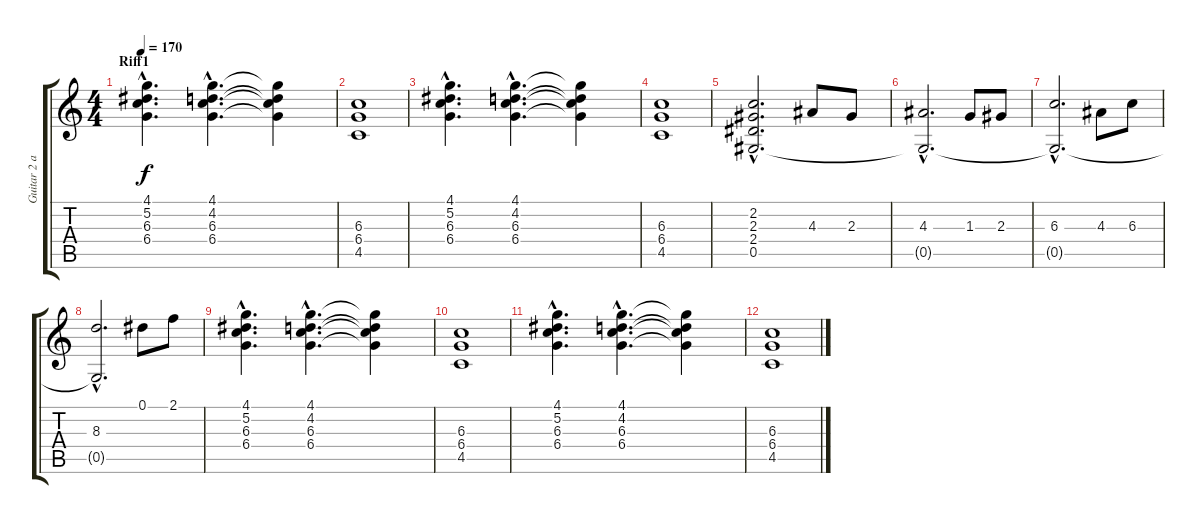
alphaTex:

\track ("Guitar 2 acc" "Guitar 2 a") {instrument acousticguitarsteel}
\staff {score tabs}
\tuning (Eb4 Bb3 Gb3 Db3 Ab2 Eb2) {hide}
\ts (4 4)
\section ("" "Riff1")
\tempo 170
\clef g2
\ks c
(4.1{hac} 5.2{hac} 6.3{hac} 6.4{hac}).4{d dy f instrument acousticguitarsteel} (4.1{hac} 4.2{hac} 6.3{hac} 6.4{hac}).4{d} (4.1{t} 4.2{t} 6.3{t} 6.4{t}).4 |
(6.3 6.4 4.5).1 |
(4.1{hac} 5.2{hac} 6.3{hac} 6.4{hac}).4{d} (4.1{hac} 4.2{hac} 6.3{hac} 6.4{hac}).4{d} (4.1{t} 4.2{t} 6.3{t} 6.4{t}).4 |
(6.3 6.4 4.5).1 |
(2.2{hac} 2.3{hac} 2.4{hac} 0.5{hac}).2{d} 4.3.8 2.3.8 |
(4.3{hac} 0.5{hac t}).2{d} 1.3.8 2.3.8 |
(6.3{hac} 0.5{hac t}).2{d} 4.3.8 6.3.8 |
(8.3{hac} 0.5{hac t}).2{d} 0.1.8 2.1.8 |
(4.1{hac} 5.2{hac} 6.3{hac} 6.4{hac}).4{d} (4.1{hac} 4.2{hac} 6.3{hac} 6.4{hac}).4{d} (4.1{t} 4.2{t} 6.3{t} 6.4{t}).4 |
(6.3 6.4 4.5).1 |
(4.1{hac} 5.2{hac} 6.3{hac} 6.4{hac}).4{d} (4.1{hac} 4.2{hac} 6.3{hac} 6.4{hac}).4{d} (4.1{t} 4.2{t} 6.3{t} 6.4{t}).4 |
(6.3 6.4 4.5).1
